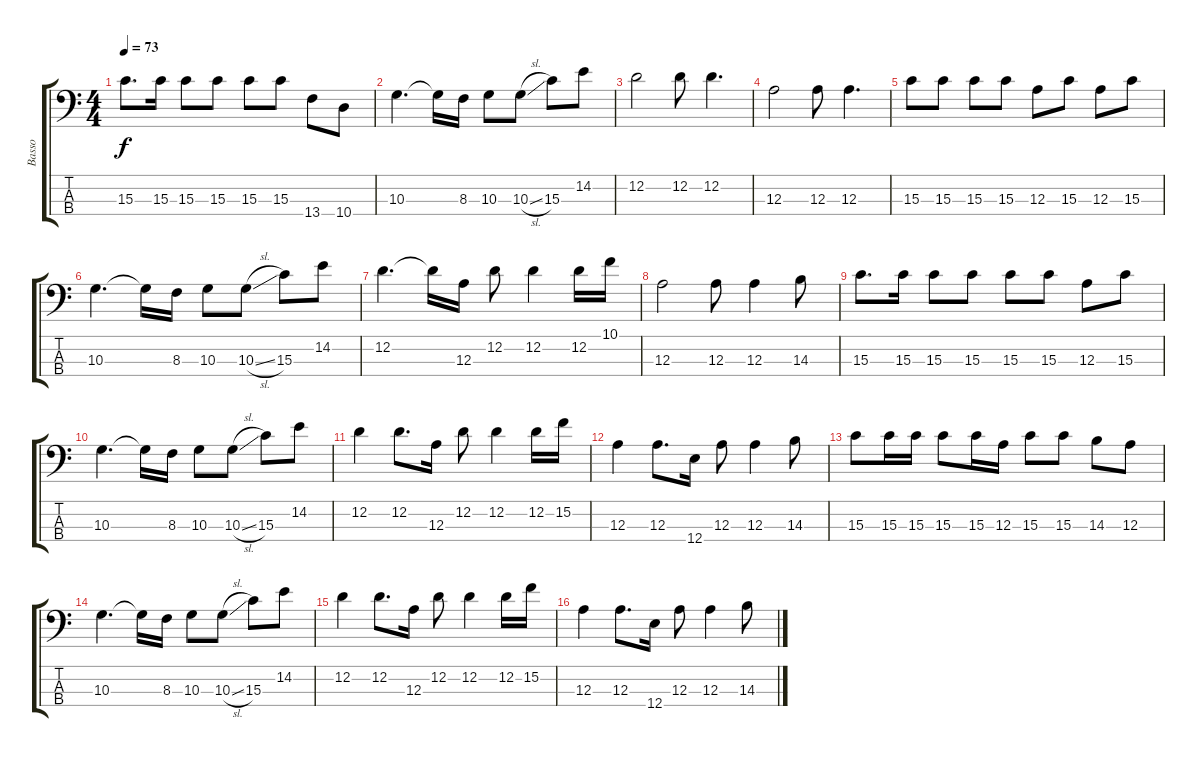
\track ("Basso" "Basso") {instrument electricbassfinger}
\staff {score tabs}
\tuning (G2 D2 A1 E1) {hide}
\ts (4 4)
\tempo 73
\clef f4
\ks c
15.3.8{d dy f} 15.3.16 15.3.8 15.3.8 15.3.8 15.3.8 13.4.8 10.4.8 |
10.3.4{d} 10.3{t}.16 8.3.16 10.3.8 10.3{sl}.8 15.3.8 14.2.8 |
12.2.2 12.2.8 12.2.4{d} |
12.3.2 12.3.8 12.3.4{d} |
15.3.8 15.3.8 15.3.8 15.3.8 12.3.8 15.3.8 12.3.8 15.3.8 |
10.3.4{d} 10.3{t}.16 8.3.16 10.3.8 10.3{sl}.8 15.3.8 14.2.8 |
12.2.4{d} 12.2{t}.16 12.3.16 12.2.8 12.2.4 12.2.16 10.1.16 |
12.3.2 12.3.8 12.3.4 14.3.8 |
15.3.8{d} 15.3.16 15.3.8 15.3.8 15.3.8 15.3.8 12.3.8 15.3.8 |
10.3.4{d} 10.3{t}.16 8.3.16 10.3.8 10.3{sl}.8 15.3.8 14.2.8 |
12.2.4 12.2.8{d} 12.3.16 12.2.8 12.2.4 12.2.16 15.2.16 |
12.3.4 12.3.8{d} 12.4.16 12.3.8 12.3.4 14.3.8 |
15.3.8 15.3.16 15.3.16 15.3.8 15.3.16 12.3.16 15.3.8 15.3.8 14.3.8 12.3.8 |
10.3.4{d} 10.3{t}.16 8.3.16 10.3.8 10.3{sl}.8 15.3.8 14.2.8 |
12.2.4 12.2.8{d} 12.3.16 12.2.8 12.2.4 12.2.16 15.2.16 |
12.3.4 12.3.8{d} 12.4.16 12.3.8 12.3.4 14.3.8
